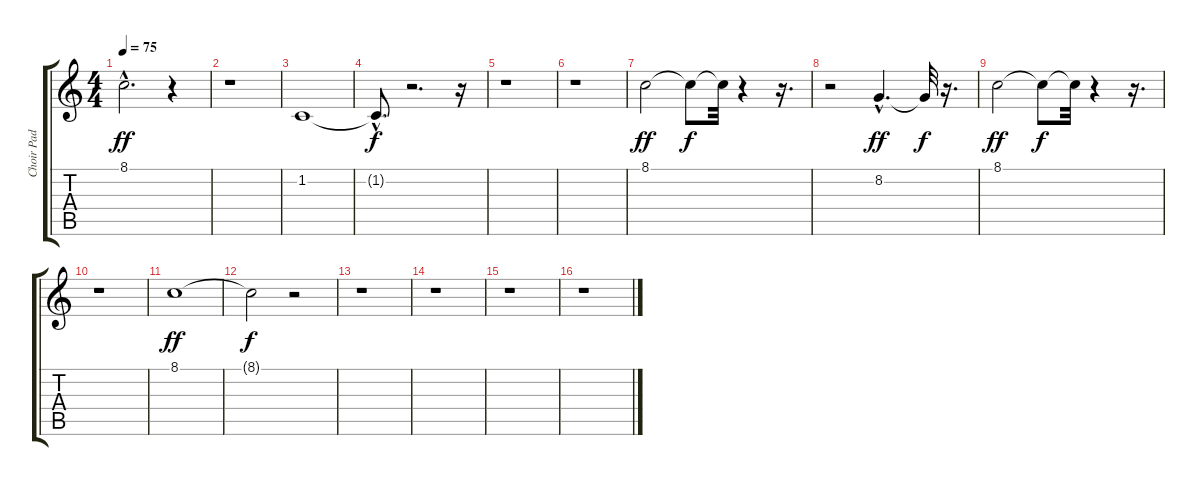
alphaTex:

\track ("Choir Pad" "Choir Pad") {instrument pad4choir}
\staff {score tabs}
\tuning (E4 B3 G3 D3 A2 E2) {hide}
\ts (4 4)
\tempo 75
\clef g2
\ks c
8.1{hac}.2{d dy ff} r.4 |
r.1 |
1.2.1 |
1.2{hac t}.8{d dy f} r.2{d} r.16 |
r.1 |
r.1 |
8.1.2{dy ff} 8.1{t}.8{dy f} 8.1{t}.32 r.4 r.16{d} |
r.2 8.2{hac}.4{d dy ff} 8.2{t}.32{dy f} r.16{d} |
8.1.2{dy ff} 8.1{t}.8{dy f} 8.1{t}.32 r.4 r.16{d} |
r.1 |
8.1.1{dy ff} |
8.1{t}.2{dy f} r.2 |
r.1 |
r.1 |
r.1 |
r.1
